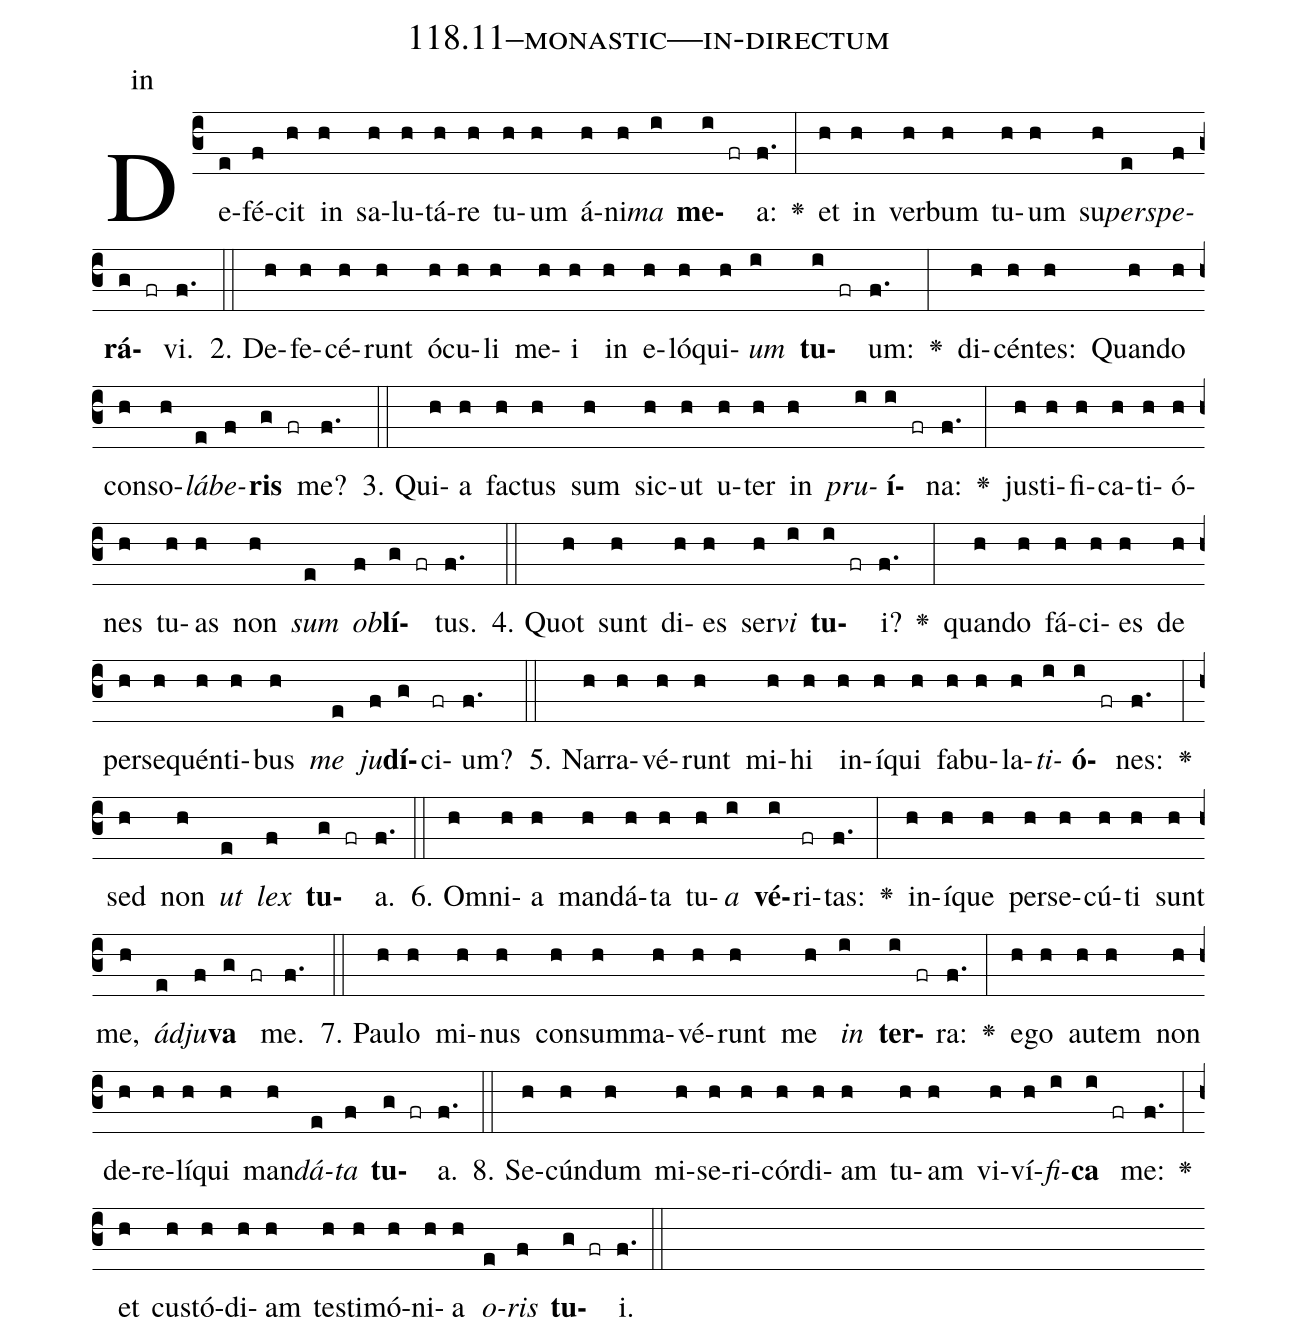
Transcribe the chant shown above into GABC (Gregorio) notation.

name: 118.11--monastic---in-directum;
annotation: in;
%%
(c3)De(e)fé(f)cit(h) in(h) sa(h)lu(h)tá(h)re(h) tu(h)um(h) á(h)ni(h)<i>ma</i>(i) <b>me</b>(i fr)a:(f.) <v>\greheightstar</v>(:) et(h) in(h) ver(h)bum(h) tu(h)um(h) su(h)<i>per</i>(e)<i>spe</i>(f)<b>rá</b>(g fr)vi.(f.) (::)
2. De(h)fe(h)cé(h)runt(h) ó(h)cu(h)li(h) me(h)i(h) in(h) e(h)ló(h)qui(h)<i>um</i>(i) <b>tu</b>(i fr)um:(f.) <v>\greheightstar</v>(:) di(h)cén(h)tes:(h) Quan(h)do(h) con(h)so(h)<i>lá</i>(e)<i>be</i>(f)<b>ris</b>(g fr) me?(f.) (::)
3. Qui(h)a(h) fac(h)tus(h) sum(h) sic(h)ut(h) u(h)ter(h) in(h) <i>pru</i>(i)<b>í</b>(i fr)na:(f.) <v>\greheightstar</v>(:) jus(h)ti(h)fi(h)ca(h)ti(h)ó(h)nes(h) tu(h)as(h) non(h) <i>sum</i>(e) <i>ob</i>(f)<b>lí</b>(g fr)tus.(f.) (::)
4. Quot(h) sunt(h) di(h)es(h) ser(h)<i>vi</i>(i) <b>tu</b>(i fr)i?(f.) <v>\greheightstar</v>(:) quan(h)do(h) fá(h)ci(h)es(h) de(h) per(h)se(h)quén(h)ti(h)bus(h) <i>me</i>(e) <i>ju</i>(f)<b>dí</b>(g)ci(fr)um?(f.) (::)
5. Nar(h)ra(h)vé(h)runt(h) mi(h)hi(h) in(h)í(h)qui(h) fa(h)bu(h)la(h)<i>ti</i>(i)<b>ó</b>(i fr)nes:(f.) <v>\greheightstar</v>(:) sed(h) non(h) <i>ut</i>(e) <i>lex</i>(f) <b>tu</b>(g fr)a.(f.) (::)
6. Om(h)ni(h)a(h) man(h)dá(h)ta(h) tu(h)<i>a</i>(i) <b>vé</b>(i)ri(fr)tas:(f.) <v>\greheightstar</v>(:) in(h)í(h)que(h) per(h)se(h)cú(h)ti(h) sunt(h) me,(h) <i>ád</i>(e)<i>ju</i>(f)<b>va</b>(g fr) me.(f.) (::)
7. Pau(h)lo(h) mi(h)nus(h) con(h)sum(h)ma(h)vé(h)runt(h) me(h) <i>in</i>(i) <b>ter</b>(i fr)ra:(f.) <v>\greheightstar</v>(:) e(h)go(h) au(h)tem(h) non(h) de(h)re(h)lí(h)qui(h) man(h)<i>dá</i>(e)<i>ta</i>(f) <b>tu</b>(g fr)a.(f.) (::)
8. Se(h)cún(h)dum(h) mi(h)se(h)ri(h)cór(h)di(h)am(h) tu(h)am(h) vi(h)ví(h)<i>fi</i>(i)<b>ca</b>(i fr) me:(f.) <v>\greheightstar</v>(:) et(h) cus(h)tó(h)di(h)am(h) tes(h)ti(h)mó(h)ni(h)a(h) <i>o</i>(e)<i>ris</i>(f) <b>tu</b>(g fr)i.(f.) (::)
